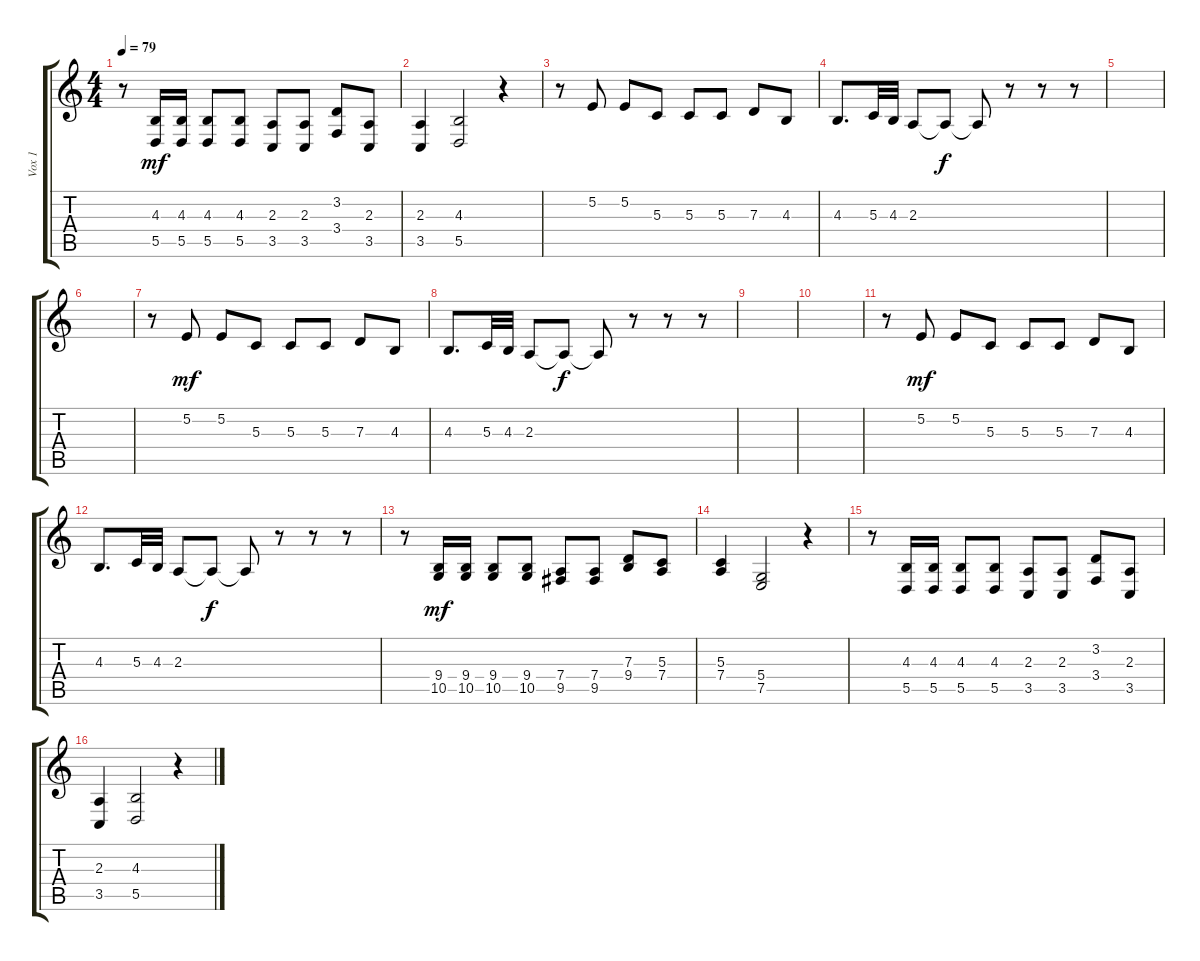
\track ("Vox 1" "Vox 1") {instrument lead6voice}
\staff {score tabs}
\tuning (E4 B3 G3 D3 A2 E2) {hide}
\ts (4 4)
\tempo 79
\clef g2
\ks c
r.8{dy mf} (4.3 5.5).16 (4.3 5.5).16 (4.3 5.5).8 (4.3 5.5).8 (2.3 3.5).8 (2.3 3.5).8 (3.2 3.4).8 (2.3 3.5).8 |
(2.3 3.5).4 (4.3 5.5).2 r.4 |
r.8 5.2.8 5.2.8 5.3.8 5.3.8 5.3.8 7.3.8 4.3.8 |
4.3.8{d} 5.3.32 4.3.32 2.3.8 2.3{t}.8{dy f} 2.3{t}.8 r.8 r.8 r.8 |
|
|
r.8 5.2.8{dy mf} 5.2.8 5.3.8 5.3.8 5.3.8 7.3.8 4.3.8 |
4.3.8{d} 5.3.32 4.3.32 2.3.8 2.3{t}.8{dy f} 2.3{t}.8 r.8 r.8 r.8 |
|
|
r.8 5.2.8{dy mf} 5.2.8 5.3.8 5.3.8 5.3.8 7.3.8 4.3.8 |
4.3.8{d} 5.3.32 4.3.32 2.3.8 2.3{t}.8{dy f} 2.3{t}.8 r.8 r.8 r.8 |
r.8 (9.4 10.5).16{dy mf} (9.4 10.5).16 (9.4 10.5).8 (9.4 10.5).8 (7.4 9.5).8 (7.4 9.5).8 (7.3 9.4).8 (5.3 7.4).8 |
(5.3 7.4).4 (5.4 7.5).2 r.4 |
r.8 (4.3 5.5).16 (4.3 5.5).16 (4.3 5.5).8 (4.3 5.5).8 (2.3 3.5).8 (2.3 3.5).8 (3.2 3.4).8 (2.3 3.5).8 |
(2.3 3.5).4 (4.3 5.5).2 r.4
